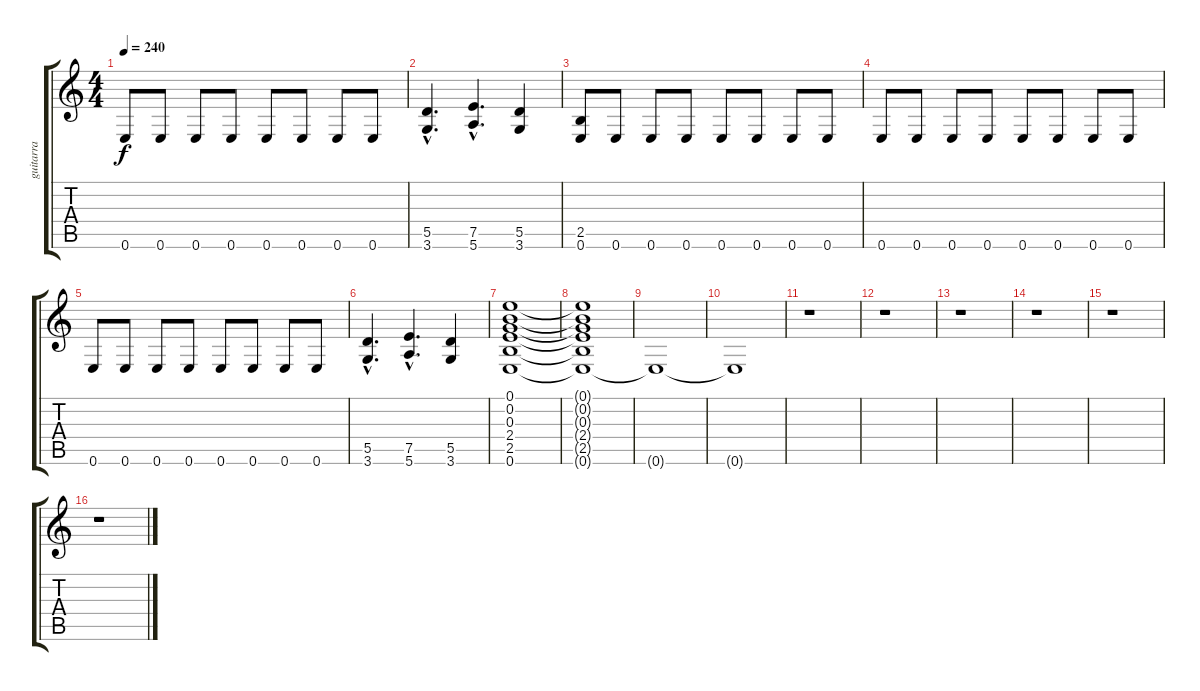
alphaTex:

\track ("guitarra" "guitarra") {instrument distortionguitar}
\staff {score tabs}
\tuning (E4 B3 G3 D3 A2 E2) {hide}
\ts (4 4)
\tempo 240
\clef g2
\ks c
0.6.8{dy f} 0.6.8 0.6.8 0.6.8 0.6.8 0.6.8 0.6.8 0.6.8 |
(5.5{hac} 3.6{hac}).4{d} (7.5{hac} 5.6{hac}).4{d} (5.5 3.6).4 |
(2.5 0.6).8 0.6.8 0.6.8 0.6.8 0.6.8 0.6.8 0.6.8 0.6.8 |
0.6.8 0.6.8 0.6.8 0.6.8 0.6.8 0.6.8 0.6.8 0.6.8 |
0.6.8 0.6.8 0.6.8 0.6.8 0.6.8 0.6.8 0.6.8 0.6.8 |
(5.5{hac} 3.6{hac}).4{d} (7.5{hac} 5.6{hac}).4{d} (5.5 3.6).4 |
(0.1 0.2 0.3 2.4 2.5 0.6).1 |
(0.1{t} 0.2{t} 0.3{t} 2.4{t} 2.5{t} 0.6{t}).1 |
0.6{t}.1 |
0.6{t}.1 |
r.1 |
r.1 |
r.1 |
r.1 |
r.1 |
r.1
